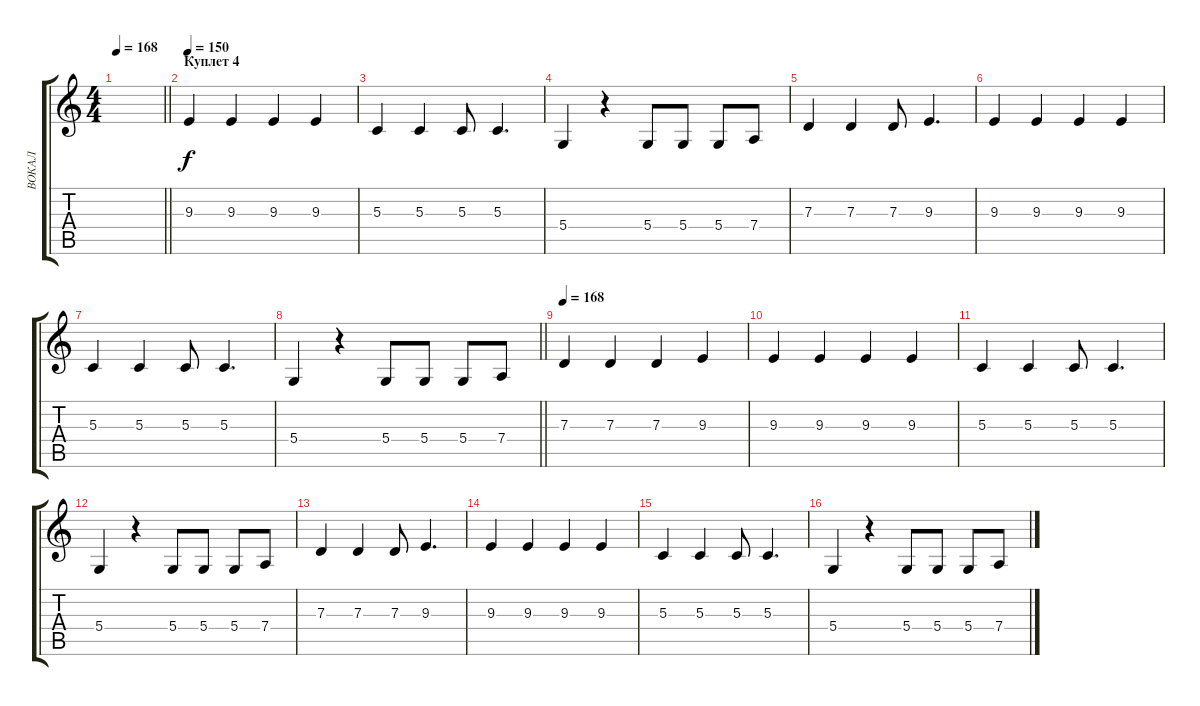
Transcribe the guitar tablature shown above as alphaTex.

\track ("ВОКАЛ" "ВОКАЛ") {instrument oboe}
\staff {score tabs}
\tuning (E4 B3 G3 D3 A2 E2) {hide}
\ts (4 4)
\tempo 168
\clef g2
\barLineRight lightlight
\ks c
|
\section ("" "Куплет 4")
\tempo 150
9.3.4 9.3.4 9.3.4 9.3.4 |
5.3.4 5.3.4 5.3.8 5.3.4{d} |
5.4.4 r.4 5.4.8 5.4.8 5.4.8 7.4.8 |
7.3.4 7.3.4 7.3.8 9.3.4{d} |
9.3.4 9.3.4 9.3.4 9.3.4 |
5.3.4 5.3.4 5.3.8 5.3.4{d} |
\barLineRight lightlight
5.4.4 r.4 5.4.8 5.4.8 5.4.8 7.4.8 |
\section ("" "")
\tempo 168
7.3.4 7.3.4 7.3.4 9.3.4 |
9.3.4 9.3.4 9.3.4 9.3.4 |
5.3.4 5.3.4 5.3.8 5.3.4{d} |
5.4.4 r.4 5.4.8 5.4.8 5.4.8 7.4.8 |
7.3.4 7.3.4 7.3.8 9.3.4{d} |
9.3.4 9.3.4 9.3.4 9.3.4 |
5.3.4 5.3.4 5.3.8 5.3.4{d} |
5.4.4 r.4 5.4.8 5.4.8 5.4.8 7.4.8
